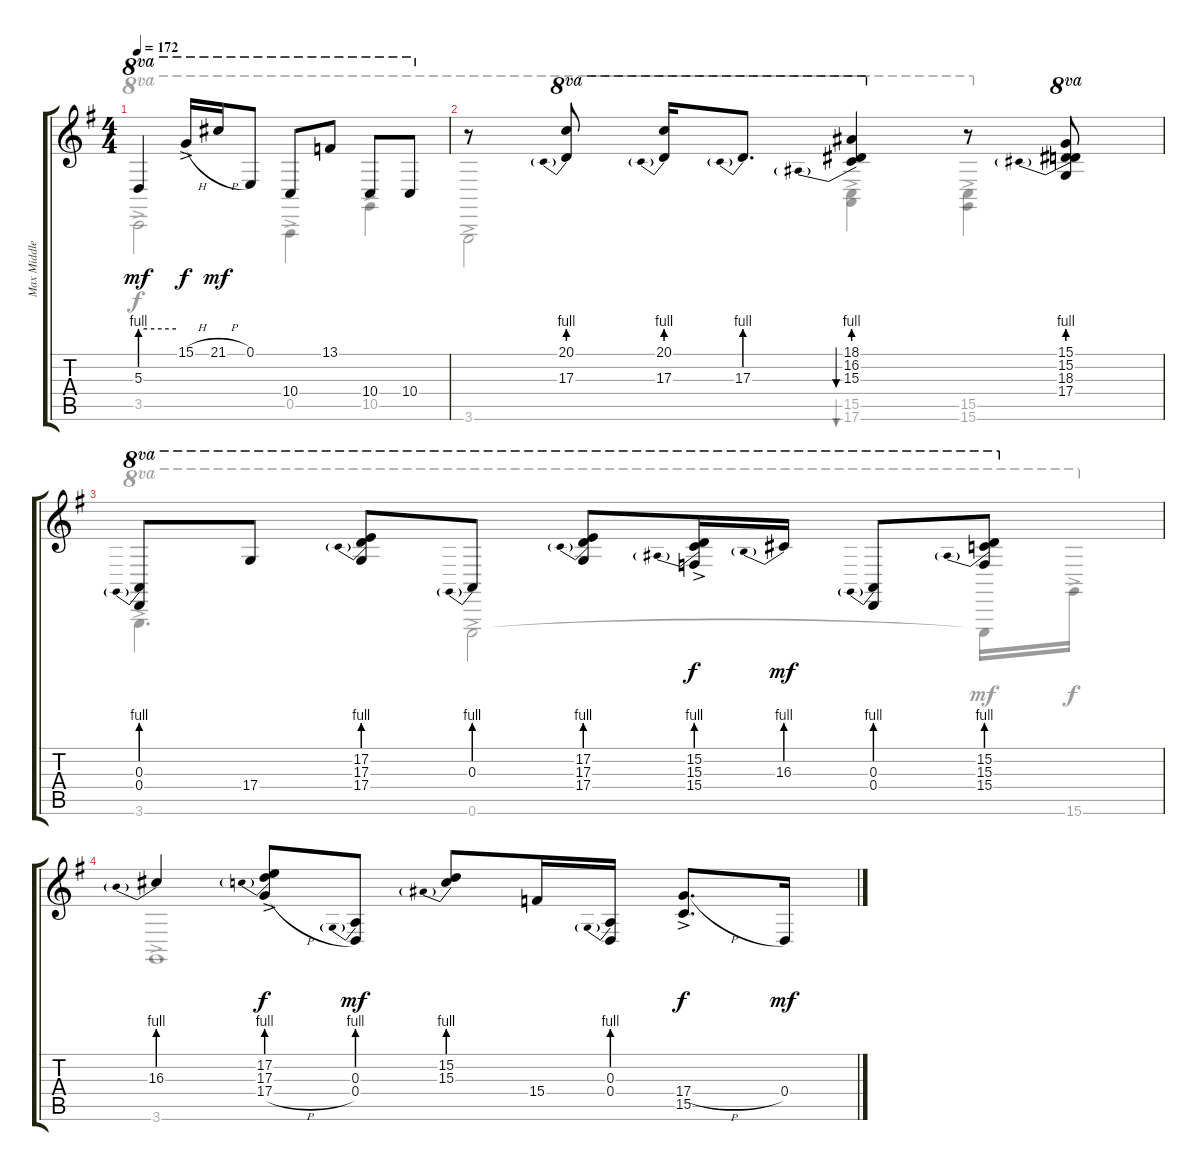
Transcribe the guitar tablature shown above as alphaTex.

\track ("Max Middleton" "Max Middle") {instrument acousticgrandpiano}
\staff {score tabs}
\tuning (E4 B3 G3 D3 A2 E2) {hide}
\voice
\ts (4 4)
\tempo 172
\clef g2
\ks g
5.3{be (hold 0 4 60 4) t}.4{ot 8va dy mf} 15.1{h ac}.16{ot 8va dy f} 21.1{h}.16{ot 8va dy mf} 0.1.8{ot 8va} 10.4.8{ot 8va} 13.1.8{ot 8va} 10.4.8{ot 8va} 10.4.8{ot 8va} |
r.8 (20.1 17.3{be (prebend 0 4 60 4)}).8{ot 8va} (20.1 17.3{be (prebend 0 4 60 4)}).16{ot 8va} 17.3{be (prebend 0 4 60 4)}.8{d ot 8va} (18.1 16.2 15.3{be (prebend 0 4 60 4)}).4{bu 30 ot 8va} r.8 (15.1 15.2 18.3{be (prebend 0 4 60 4)} 17.4).8{ot 8va} |
(0.3{be (prebend 0 4 60 4)} 0.4).8{ot 8va} 17.4.8{ot 8va} (17.2 17.3{be (prebend 0 4 60 4)} 17.4).8{ot 8va} 0.3{be (prebend 0 4 60 4)}.8{ot 8va} (17.2 17.3{be (prebend 0 4 60 4)} 17.4).8{ot 8va} (15.2{ac} 15.3{be (prebend 0 4 60 4) ac} 15.4{ac}).16{ot 8va dy f} 16.3{be (prebend 0 4 60 4)}.16{ot 8va dy mf} (0.3{be (prebend 0 4 60 4)} 0.4).8{ot 8va} (15.2 15.3{be (prebend 0 4 60 4)} 15.4).8{ot 8va} |
16.3{be (prebend 0 4 60 4)}.4 (17.2{ac} 17.3{be (prebend 0 4 60 4) ac} 17.4{h ac}).8{dy f} (0.3{be (prebend 0 4 60 4)} 0.4).8{dy mf} (15.2 15.3{be (prebend 0 4 60 4)}).8 15.4.16 (0.3{be (prebend 0 4 60 4)} 0.4).16 (17.4{h ac} 15.5{ac}).8{d dy f} 0.4.16{dy mf}
\voice
\clef g2
\ottava regular
\simile none
\ks g
3.5{ac}.2{ot 8va dy f} 0.5{ac}.4{ot 8va} 10.5{ac}.4{ot 8va} |
3.6{ac}.2{ot 8va} (15.5{ac} 17.6{ac}).4{bu 30 ot 8va} (15.5{ac} 15.6{ac}).4{ot 8va} |
3.6{ac}.4{d ot 8va} 0.6{ac}.2{ot 8va} 0.6{t}.16{ot 8va dy mf} 15.6{ac}.16{ot 8va dy f} |
3.6{ac}.1
